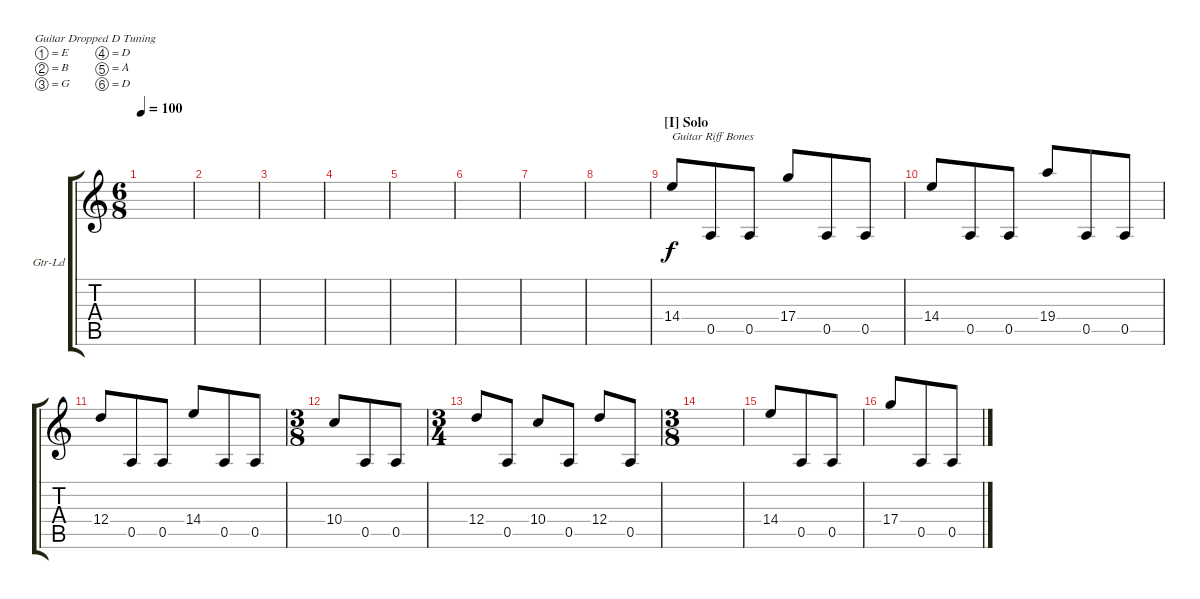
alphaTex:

\defaultSystemsLayout 4
\bracketExtendMode groupsimilarinstruments
\firstSystemTrackNameOrientation horizontal
\otherSystemsTrackNameOrientation horizontal
\track ("Guitar Lead (Riff's Core)" "Gtr-Ld") {instrument electricguitarclean}
\staff {score tabs}
\tuning (E4 B3 G3 D3 A2 D2)
\ts (6 8)
\tempo 100
\clef g2
\scale
0.485477
\ks aminor
|
\scale
0.257261 |
\scale
0.257261 |
\scale
0.333333 |
\scale
0.333333 |
\scale
0.333333 |
|
|
\section ("I" "Solo")
14.4.8{txt "Guitar Riff Bones"} 0.5.8 0.5.8 17.4.8 0.5.8 0.5.8 |
\scale
0.333333 14.4.8 0.5.8 0.5.8 19.4.8 0.5.8 0.5.8 |
12.4.8 0.5.8 0.5.8 14.4.8 0.5.8 0.5.8 |
\ts (3 8)
10.4.8 0.5.8 0.5.8 |
\ts (3 4)
\scale
0.333333 12.4.8 0.5.8 10.4.8 0.5.8 12.4.8 0.5.8 |
\ts (3 8)
|
\scale
0.333333 14.4.8 0.5.8 0.5.8 |
\scale
0.333333 17.4.8 0.5.8 0.5.8
